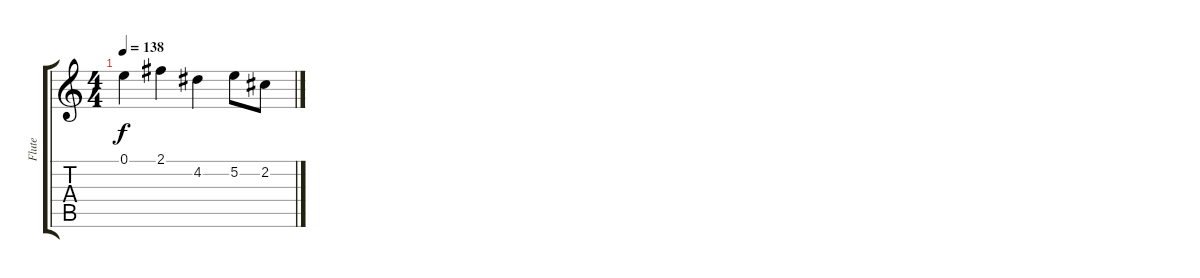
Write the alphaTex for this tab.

\track ("Flute" "Flute") {instrument flute}
\staff {score tabs}
\tuning (E5 B4 G4 D4 A3 E3) {hide}
\ts (4 4)
\tempo 138
\clef g2
\ks c
0.1{t}.4{dy f} 2.1.4 4.2.4 5.2.8 2.2.8
